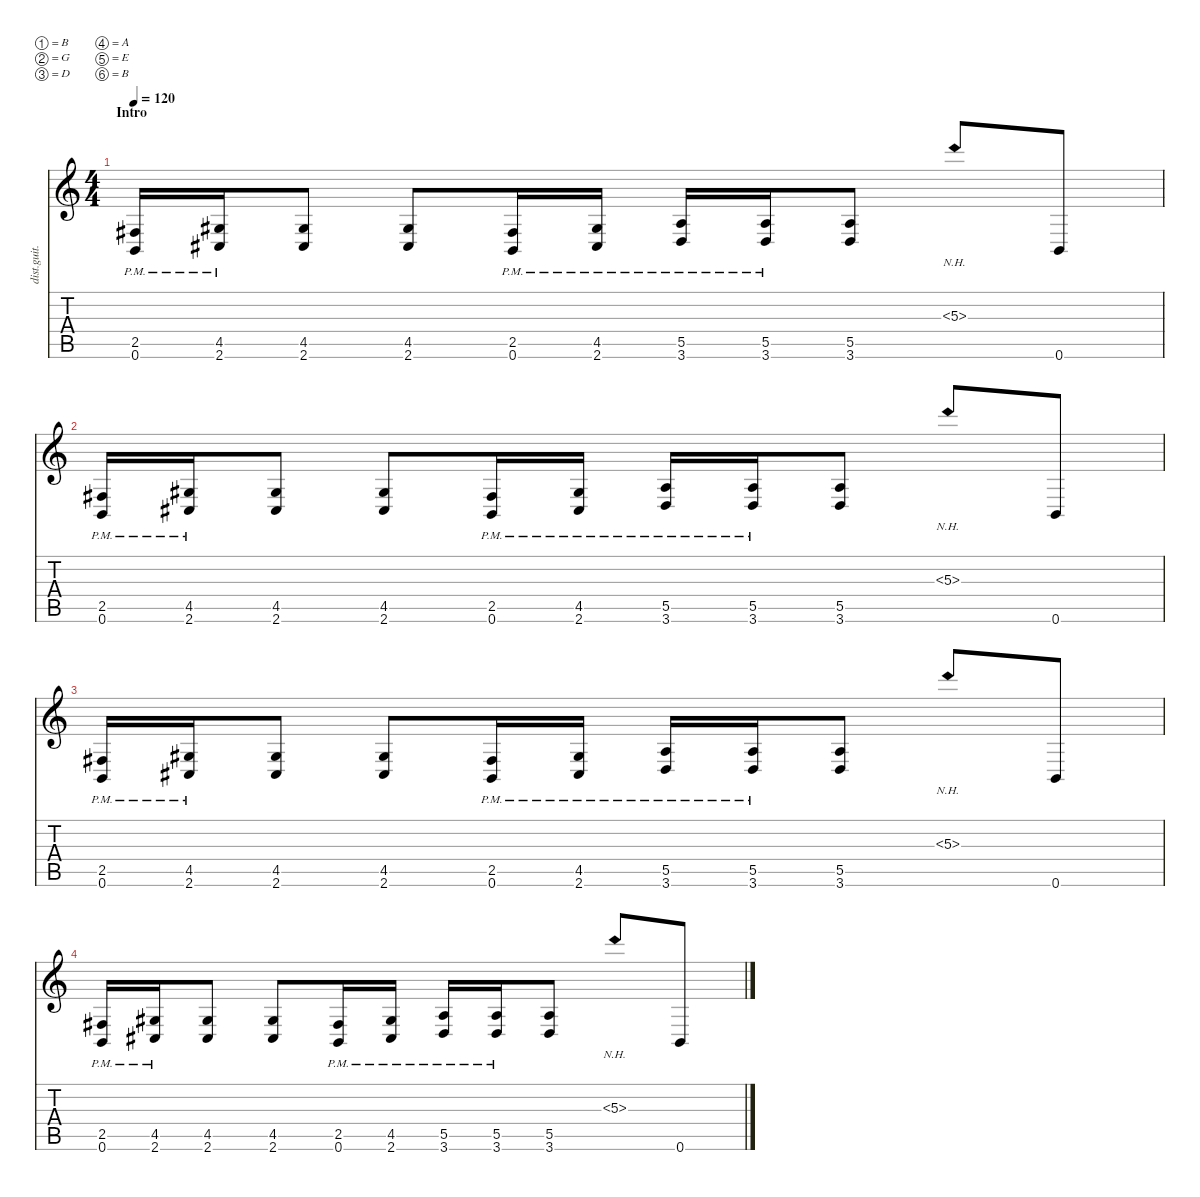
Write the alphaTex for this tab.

\defaultSystemsLayout 4
\hideDynamics
\bracketExtendMode nobrackets
\track ("Distortion Guitar - Petr" "dist.guit.") {instrument distortionguitar}
\staff {score tabs}
\tuning (B3 G3 D3 A2 E2 B1)
\ts (4 4)
\section ("" "Intro")
\tempo 120
\clef g2
\ks c
(0.6{pm} 2.5{pm acc #}).16{dy ff instrument distortionguitar beam Up} (2.6{pm acc #} 4.5{pm acc #}).16{beam Up} (2.6{acc #} 4.5{acc #}).8{beam Up} (2.6{acc #} 4.5{acc #}).8{beam Up} (0.6{pm} 2.5{pm acc #}).16{beam Up} (2.6{pm acc #} 4.5{pm acc #}).16{beam Up} (3.6{pm} 5.5{pm}).16{beam Up} (3.6{pm} 5.5{pm}).16{beam Up} (3.6 5.5).8{beam Up} 5.3{nh}.8{beam Up} 0.6.8{beam Up} |
(0.6{pm} 2.5{pm acc #}).16{beam Up} (2.6{pm acc #} 4.5{pm acc #}).16{beam Up} (2.6{acc #} 4.5{acc #}).8{beam Up} (2.6{acc #} 4.5{acc #}).8{beam Up} (0.6{pm} 2.5{pm acc #}).16{beam Up} (2.6{pm acc #} 4.5{pm acc #}).16{beam Up} (3.6{pm} 5.5{pm}).16{beam Up} (3.6{pm} 5.5{pm}).16{beam Up} (3.6 5.5).8{beam Up} 5.3{nh}.8{beam Up} 0.6.8{beam Up} |
(0.6{pm} 2.5{pm acc #}).16{beam Up} (2.6{pm acc #} 4.5{pm acc #}).16{beam Up} (2.6{acc #} 4.5{acc #}).8{beam Up} (2.6{acc #} 4.5{acc #}).8{beam Up} (0.6{pm} 2.5{pm acc #}).16{beam Up} (2.6{pm acc #} 4.5{pm acc #}).16{beam Up} (3.6{pm} 5.5{pm}).16{beam Up} (3.6{pm} 5.5{pm}).16{beam Up} (3.6 5.5).8{beam Up} 5.3{nh}.8{beam Up} 0.6.8{beam Up} |
(0.6{pm} 2.5{pm acc #}).16{beam Up} (2.6{pm acc #} 4.5{pm acc #}).16{beam Up} (2.6{acc #} 4.5{acc #}).8{beam Up} (2.6{acc #} 4.5{acc #}).8{beam Up} (0.6{pm} 2.5{pm acc #}).16{beam Up} (2.6{pm acc #} 4.5{pm acc #}).16{beam Up} (3.6{pm} 5.5{pm}).16{beam Up} (3.6{pm} 5.5{pm}).16{beam Up} (3.6 5.5).8{beam Up} 5.3{nh}.8{beam Up} 0.6.8{beam Up}
